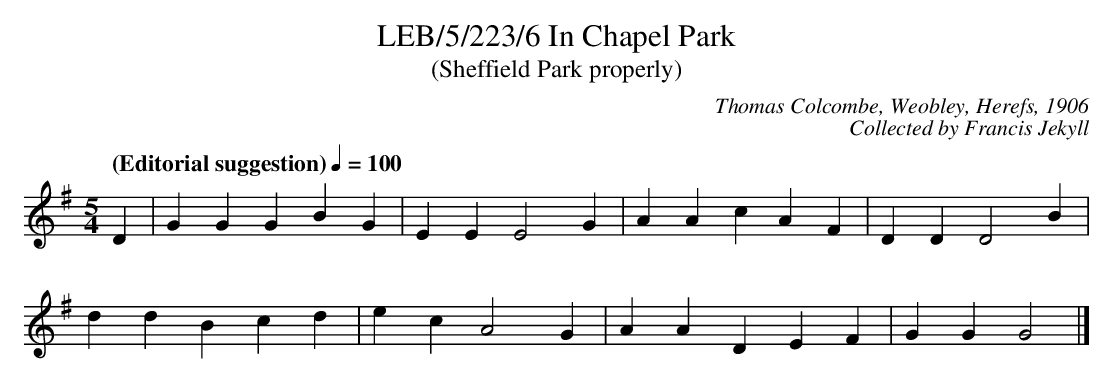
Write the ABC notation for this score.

X:1
T:LEB/5/223/6 In Chapel Park
T:(Sheffield Park properly)
C:Thomas Colcombe, Weobley, Herefs, 1906
C:Collected by Francis Jekyll
L:1/4
Q:"(Editorial suggestion)" 1/4=100
M:5/4
K:G
D | G G G B G | E E E2 G | A A c A F | D D D2 B |
d d B c d | e c A2 G | A A D E F | G G G2 |]
